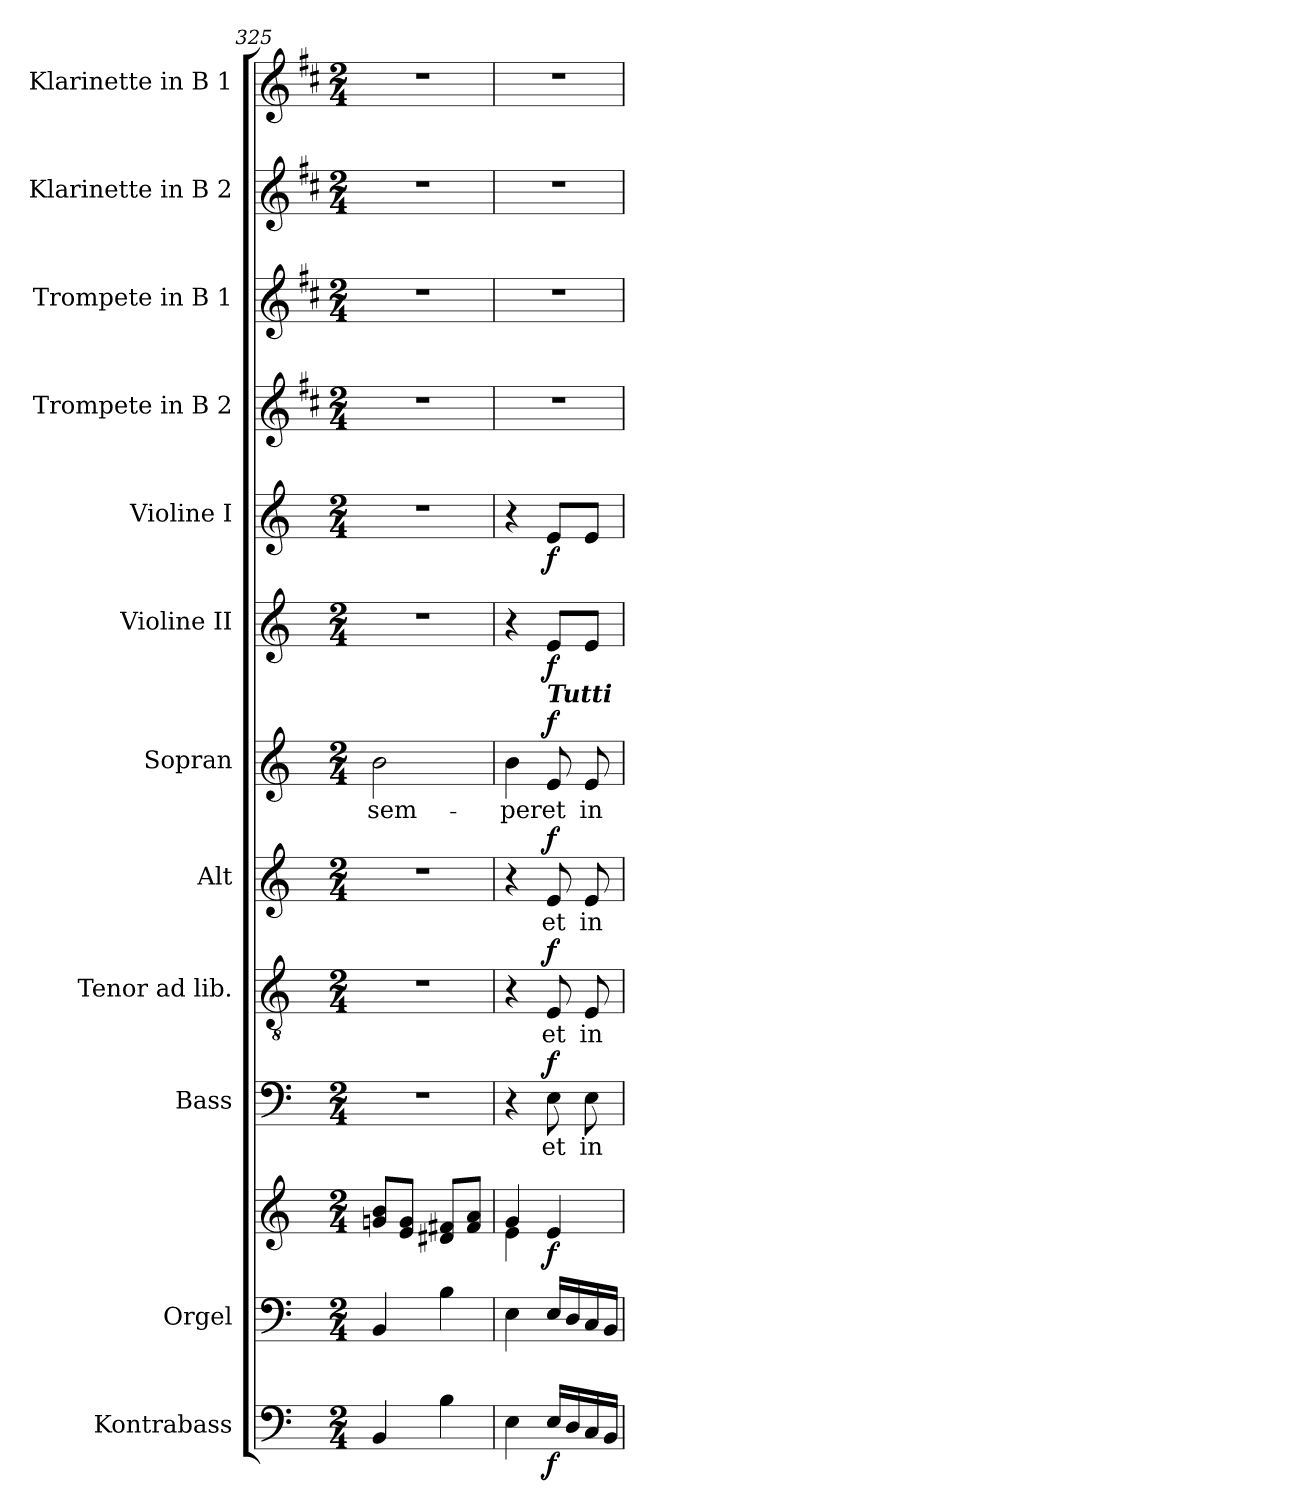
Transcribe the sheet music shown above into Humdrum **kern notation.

**kern	**dynam	**kern	**kern	**dynam	**kern	**text	**dynam	**kern	**text	**dynam	**kern	**text	**dynam	**kern	**text	**dynam	**kern	**dynam	**kern	**dynam	**kern	**kern	**kern	**kern
*part12	*part12	*part11	*part11	*part11	*part10	*part10	*part10	*part9	*part9	*part9	*part8	*part8	*part8	*part7	*part7	*part7	*part6	*part6	*part5	*part5	*part4	*part3	*part2	*part1
*staff13	*staff13	*staff12	*staff11	*staff11/12	*staff10	*staff10	*staff10	*staff9	*staff9	*staff9	*staff8	*staff8	*staff8	*staff7	*staff7	*staff7	*staff6	*staff6	*staff5	*staff5	*staff4	*staff3	*staff2	*staff1
*I"Kontrabass	*	*I"Orgel	*	*	*I"Bass	*	*	*I"Tenor ad lib.	*	*	*I"Alt	*	*	*I"Sopran	*	*	*I"Violine II	*	*I"Violine I	*	*I"Trompete in B 2	*I"Trompete in B 1	*I"Klarinette in B 2	*I"Klarinette in B 1
*I'Kb.	*	*I'Org.	*	*	*I'B	*	*	*I'T	*	*	*I'A	*	*	*I'S	*	*	*I'Vl. II	*	*I'Vl. I	*	*	*	*	*
*clefF4	*	*clefF4	*clefG2	*	*clefF4	*	*	*clefGv2	*	*	*clefG2	*	*	*clefG2	*	*	*clefG2	*	*clefG2	*	*clefG2	*clefG2	*clefG2	*clefG2
*ITrd7c12	*	*	*	*	*	*	*	*	*	*	*	*	*	*	*	*	*	*	*	*	*ITrd1c2	*ITrd1c2	*ITrd1c2	*ITrd1c2
*k[]	*	*k[]	*k[]	*	*k[]	*	*	*k[]	*	*	*k[]	*	*	*k[]	*	*	*k[]	*	*k[]	*	*k[]	*k[]	*k[]	*k[]
*C:	*	*C:	*C:	*	*C:	*	*	*C:	*	*	*C:	*	*	*C:	*	*	*C:	*	*C:	*	*C:	*C:	*C:	*C:
*M2/4	*	*M2/4	*M2/4	*	*M2/4	*	*	*M2/4	*	*	*M2/4	*	*	*M2/4	*	*	*M2/4	*	*M2/4	*	*M2/4	*M2/4	*M2/4	*M2/4
=325	=325	=325	=325	=325	=325	=325	=325	=325	=325	=325	=325	=325	=325	=325	=325	=325	=325	=325	=325	=325	=325	=325	=325	=325
!	!	!	!	!	!	!	!	!	!	!	!	!	!	!	!LO:LY:b	!	!	!	!	!	!	!	!	!
4BBB/	.	4BB/	8gn/ 8b/L	.	2r	.	.	2r	.	.	2r	.	.	2b\	sem-	.	2r	.	2r	.	2r	2r	2r	2r
.	.	.	8e/ 8g/J	.	.	.	.	.	.	.	.	.	.	.	.	.	.	.	.	.	.	.	.	.
4BB\	.	4B\	8d#X/ 8f#X/L	.	.	.	.	.	.	.	.	.	.	.	.	.	.	.	.	.	.	.	.	.
.	.	.	8f#/ 8a/J	.	.	.	.	.	.	.	.	.	.	.	.	.	.	.	.	.	.	.	.	.
=326	=326	=326	=326	=326	=326	=326	=326	=326	=326	=326	=326	=326	=326	=326	=326	=326	=326	=326	=326	=326	=326	=326	=326	=326
*	*	*	*^	*	*	*	*	*	*	*	*	*	*	*	*	*	*	*	*	*	*	*	*	*
!	!	!	!	!	!	!	!	!	!	!	!	!	!	!	!	!LO:LY:b	!	!	!	!	!	!	!	!	!
4EE\	.	4E\	4g/	4e\	.	4r	.	.	4r	.	.	4r	.	.	4b\	-per	.	4r	.	4r	.	2r	2r	2r	2r
!	!	!	!	!	!	!	!	!	!	!	!	!	!	!	!LO:TX:a:Bi:t=Tutti	!	!	!	!	!	!	!	!	!	!
!	!LO:DY:b	!	!	!	!LO:DY:b	!	!LO:LY:b	!LO:DY:a	!	!LO:LY:b	!LO:DY:a	!	!LO:LY:b	!LO:DY:a	!	!LO:LY:b	!LO:DY:b	!	!LO:DY:b	!	!LO:DY:b	!	!	!	!
16EE/LL	f	16E/LL	4e/	4ryy	f	8E\	et	f	8E/	et	f	8e/	et	f	8e/	et	f	8e/L	f	8e/L	f	.	.	.	.
16DD/	.	16D/	.	.	.	.	.	.	.	.	.	.	.	.	.	.	.	.	.	.	.	.	.	.	.
!	!	!	!	!	!	!	!LO:LY:b	!	!	!LO:LY:b	!	!	!LO:LY:b	!	!	!LO:LY:b	!	!	!	!	!	!	!	!	!
16CC/	.	16C/	.	.	.	8E\	in	.	8E/	in	.	8e/	in	.	8e/	in	.	8e/J	.	8e/J	.	.	.	.	.
16BBB/JJ	.	16BB/JJ	.	.	.	.	.	.	.	.	.	.	.	.	.	.	.	.	.	.	.	.	.	.	.
*	*	*	*v	*v	*	*	*	*	*	*	*	*	*	*	*	*	*	*	*	*	*	*	*	*	*
=	=	=	=	=	=	=	=	=	=	=	=	=	=	=	=	=	=	=	=	=	=	=	=	=
*-	*-	*-	*-	*-	*-	*-	*-	*-	*-	*-	*-	*-	*-	*-	*-	*-	*-	*-	*-	*-	*-	*-	*-	*-
